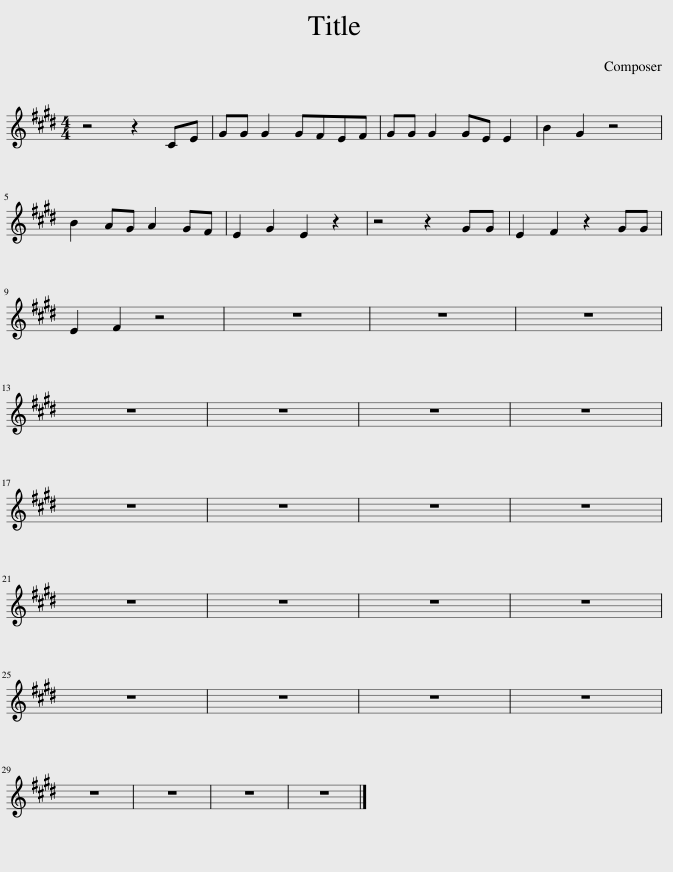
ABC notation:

X:1
L:1/8
M:4/4
I:linebreak $
K:E
V:1 treble
V:1
 z4 z2 CE | GG G2 GFEF | GG G2 GE E2 | B2 G2 z4 |$ B2 AG A2 GF | %5
 E2 G2 E2 z2 | z4 z2 GG | E2 F2 z2 GG |$ E2 F2 z4 | z8 | %10
 z8 | z8 |$ z8 | z8 | z8 | %15
 z8 |$ z8 | z8 | z8 | z8 |$ %20
 z8 | z8 | z8 | z8 |$ z8 | %25
 z8 | z8 | z8 |$ z8 | z8 | %30
 z8 | z8 |] %32
